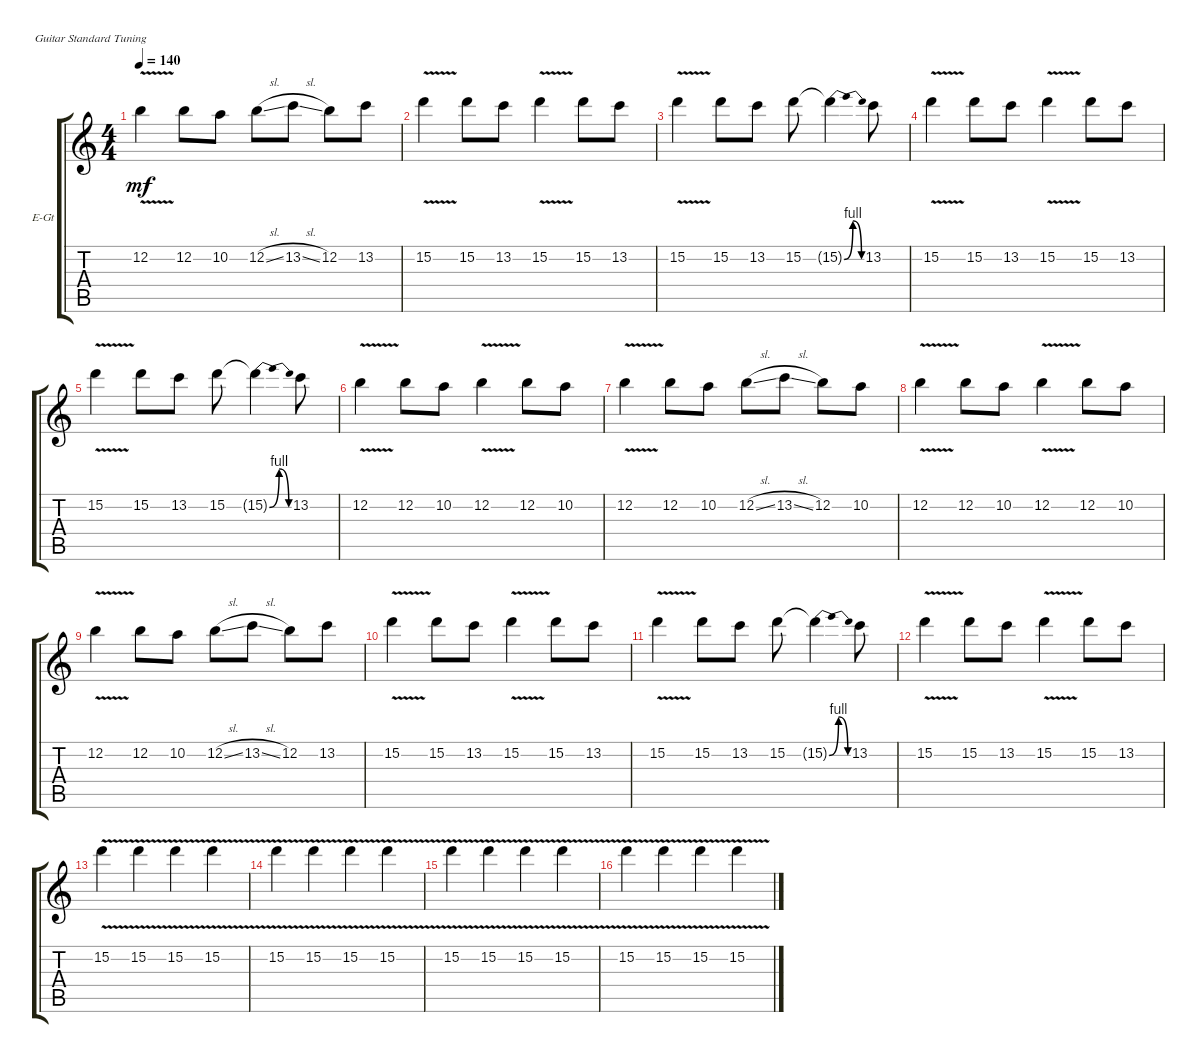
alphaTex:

\defaultSystemsLayout 4
\bracketExtendMode groupsimilarinstruments
\firstSystemTrackNameOrientation horizontal
\otherSystemsTrackNameOrientation horizontal
\track ("Solo Guitar" "E-Gt") {instrument distortionguitar}
\staff {score tabs}
\tuning (E4 B3 G3 D3 A2 E2)
\ts (4 4)
\tempo 140
\clef g2
\ks c
12.2{v}.4{dy mf} 12.2.8 10.2.8 12.2{sl}.8 13.2{sl}.8 12.2.8 13.2.8 |
15.2{v}.4 15.2.8 13.2.8 15.2{v}.4 15.2.8 13.2.8 |
15.2{v}.4 15.2.8 13.2.8 15.2.8 15.2{be (bendrelease 0 0 10.2 4 20.4 4 30 0) t}.4 13.2.8 |
15.2{v}.4 15.2.8 13.2.8 15.2{v}.4 15.2.8 13.2.8 |
15.2{v}.4 15.2.8 13.2.8 15.2.8 15.2{be (bendrelease 0 0 10.2 4 20.4 4 30 0) t}.4 13.2.8 |
12.2{v}.4 12.2.8 10.2.8 12.2{v}.4 12.2.8 10.2.8 |
12.2{v}.4 12.2.8 10.2.8 12.2{sl}.8 13.2{sl}.8 12.2.8 10.2.8 |
12.2{v}.4 12.2.8 10.2.8 12.2{v}.4 12.2.8 10.2.8 |
12.2{v}.4 12.2.8 10.2.8 12.2{sl}.8 13.2{sl}.8 12.2.8 13.2.8 |
15.2{v}.4 15.2.8 13.2.8 15.2{v}.4 15.2.8 13.2.8 |
15.2{v}.4 15.2.8 13.2.8 15.2.8 15.2{be (bendrelease 0 0 10.2 4 20.4 4 30 0) t}.4 13.2.8 |
15.2{v}.4 15.2.8 13.2.8 15.2{v}.4 15.2.8 13.2.8 |
15.2{v}.4 15.2{v}.4 15.2{v}.4 15.2{v}.4 |
15.2{v}.4 15.2{v}.4 15.2{v}.4 15.2{v}.4 |
15.2{v}.4 15.2{v}.4 15.2{v}.4 15.2{v}.4 |
15.2{v}.4 15.2{v}.4 15.2{v}.4 15.2{v}.4
